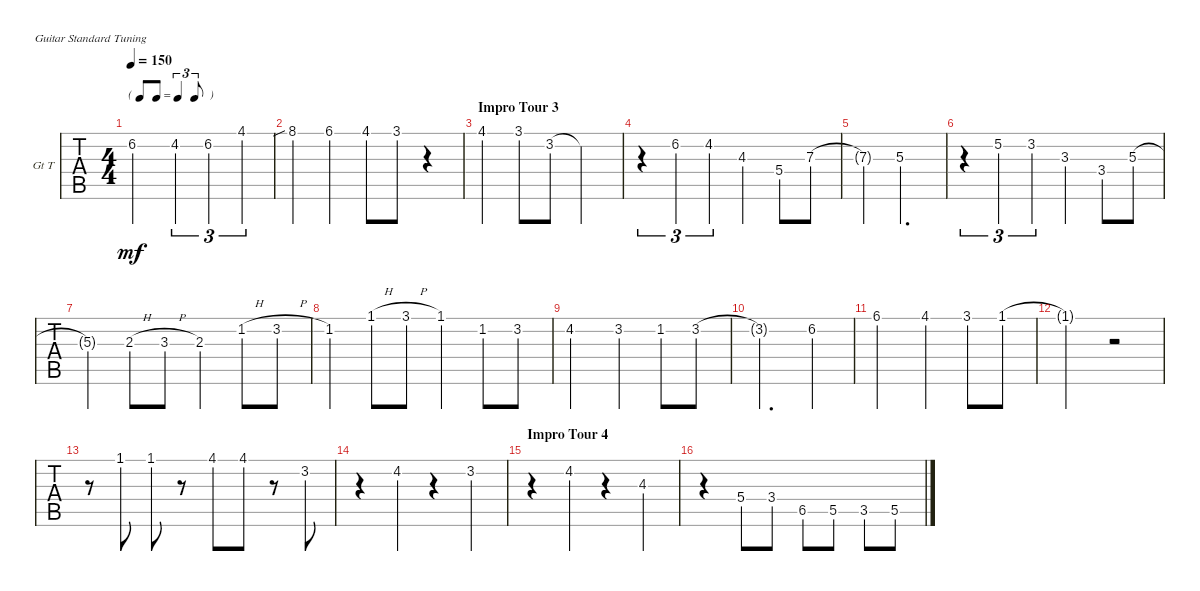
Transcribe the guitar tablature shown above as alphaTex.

\defaultSystemsLayout 4
\bracketExtendMode nobrackets
\firstSystemTrackNameOrientation horizontal
\otherSystemsTrackNameOrientation horizontal
\chordDiagramsInScore
\track ("Guitar Theme" "Gt T") {instrument acousticguitarsteel}
\staff {tabs}
\tuning (E4 B3 G3 D3 A2 E2)
\ts (4 4)
\tf triplet8th
\tempo 150
\clef g2
\ks cminor
6.2.2{dy mf} 4.2.4{tu (3 2)} 6.2.4{tu (3 2)} 4.1.4{tu (3 2)} |
8.1{sib}.4 6.1.4 4.1.8 3.1.8 r.4 |
\section ("" "Impro Tour 3")
4.1.4 3.1.8 3.2.8 3.2{t}.2 |
r.4{tu (3 2)} 6.2.4{tu (3 2)} 4.2.4{tu (3 2)} 4.3.4 5.4.8 7.3.8 |
7.3{t}.4 5.3.2{d} |
r.4{tu (3 2)} 5.2.4{tu (3 2)} 3.2.4{tu (3 2)} 3.3.4 3.4.8 5.3.8 |
5.3{t}.4 2.3{h}.8 3.3{h}.8 2.3.4 1.2{h}.8 3.2{h}.8 |
1.2.4 1.1{h}.8 3.1{h}.8 1.1.4 1.2.8 3.2.8 |
4.2.2 3.2.4 1.2.8 3.2.8 |
3.2{t}.2{d} 6.2.4 |
6.1.2 4.1.4 3.1.8 1.1.8 |
1.1{t}.2 r.2 |
r.8 1.1.8 1.1.8 r.8 4.1.8 4.1.8 r.8 3.2.8 |
r.4 4.2.4 r.4 3.2.4 |
\section ("" "Impro Tour 4")
r.4 4.2.4 r.4 4.3.4 |
r.4 5.4.8 3.4.8 6.5.8 5.5.8 3.5.8 5.5.8
